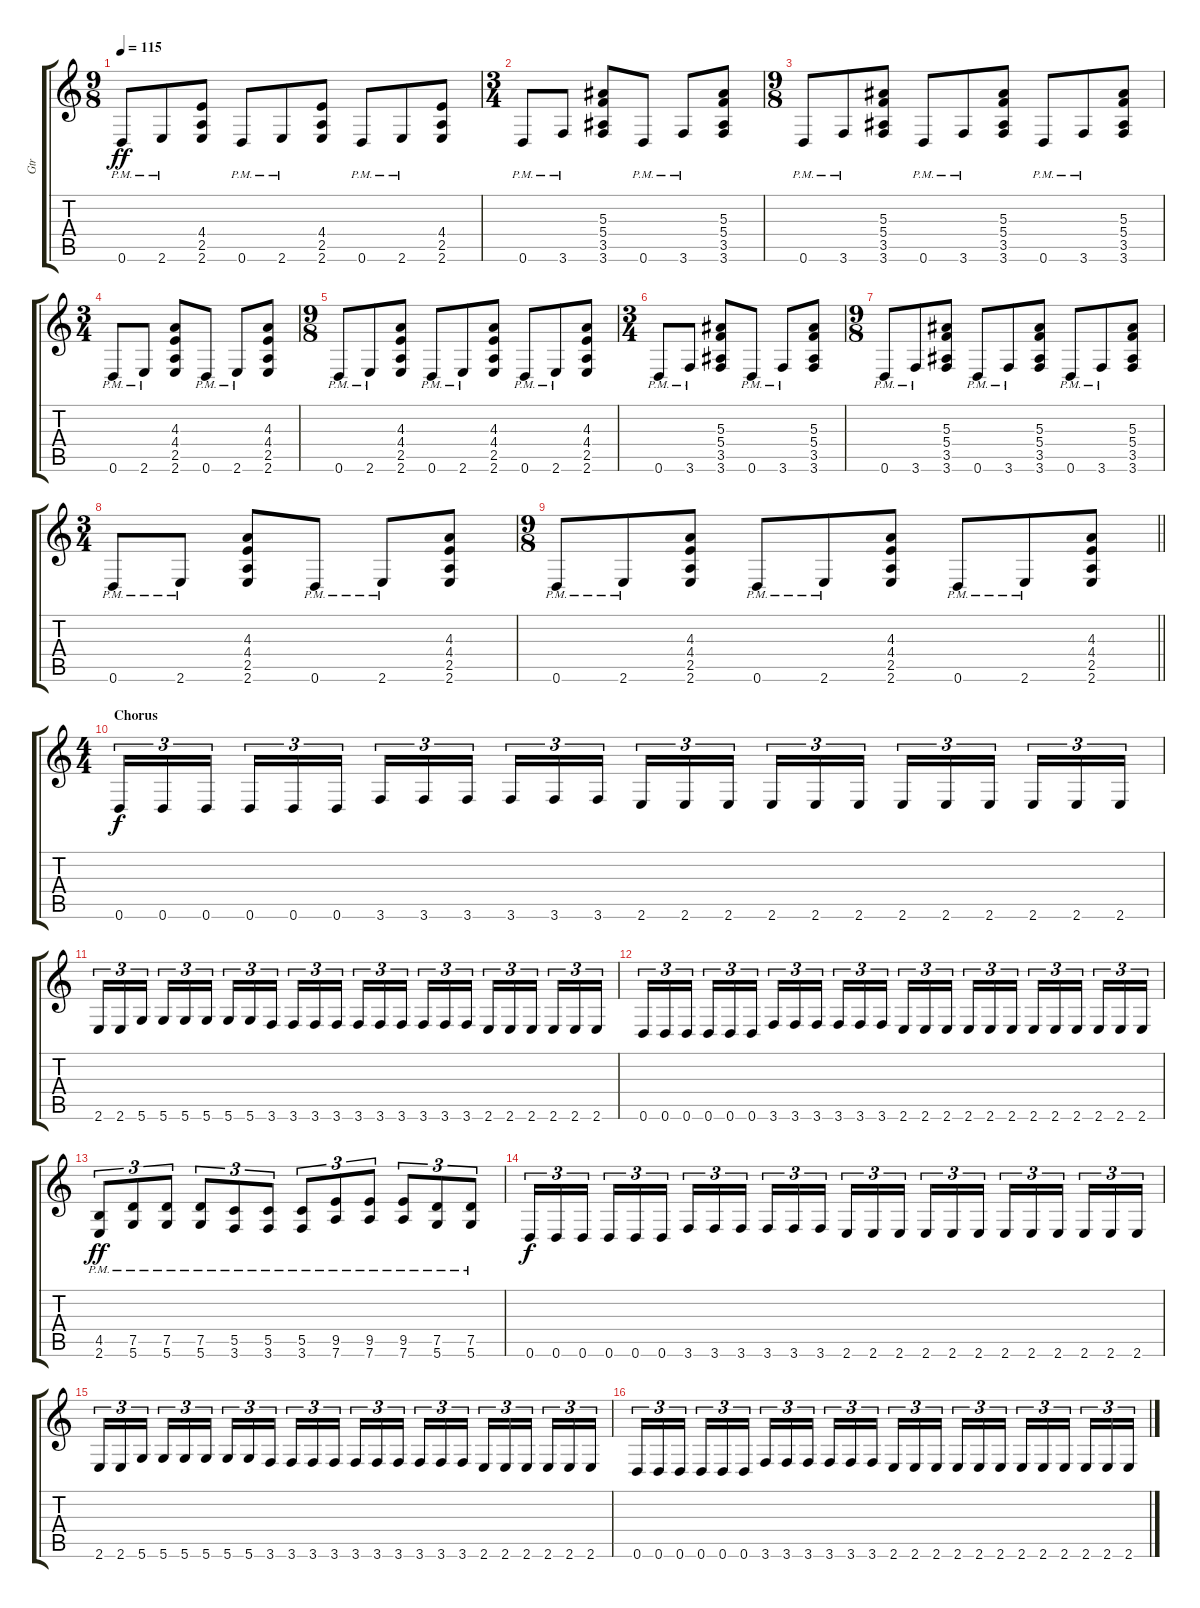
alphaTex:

\track ("Gtr" "Gtr") {instrument overdrivenguitar}
\staff {score tabs}
\tuning (D4 A3 F3 C3 G2 D2) {hide}
\ts (9 8)
\tempo 115
\clef g2
\ks c
0.6{pm}.8{dy ff} 2.6{pm}.8 (4.4 2.5 2.6).8 0.6{pm}.8 2.6{pm}.8 (4.4 2.5 2.6).8 0.6{pm}.8 2.6{pm}.8 (4.4 2.5 2.6).8 |
\ts (3 4)
0.6{pm}.8 3.6{pm}.8 (5.3 5.4 3.5 3.6).8 0.6{pm}.8 3.6{pm}.8 (5.3 5.4 3.5 3.6).8 |
\ts (9 8)
0.6{pm}.8 3.6{pm}.8 (5.3 5.4 3.5 3.6).8 0.6{pm}.8 3.6{pm}.8 (5.3 5.4 3.5 3.6).8 0.6{pm}.8 3.6{pm}.8 (5.3 5.4 3.5 3.6).8 |
\ts (3 4)
0.6{pm}.8 2.6{pm}.8 (4.3 4.4 2.5 2.6).8 0.6{pm}.8 2.6{pm}.8 (4.3 4.4 2.5 2.6).8 |
\ts (9 8)
0.6{pm}.8 2.6{pm}.8 (4.3 4.4 2.5 2.6).8 0.6{pm}.8 2.6{pm}.8 (4.3 4.4 2.5 2.6).8 0.6{pm}.8 2.6{pm}.8 (4.3 4.4 2.5 2.6).8 |
\ts (3 4)
0.6{pm}.8 3.6{pm}.8 (5.3 5.4 3.5 3.6).8 0.6{pm}.8 3.6{pm}.8 (5.3 5.4 3.5 3.6).8 |
\ts (9 8)
0.6{pm}.8 3.6{pm}.8 (5.3 5.4 3.5 3.6).8 0.6{pm}.8 3.6{pm}.8 (5.3 5.4 3.5 3.6).8 0.6{pm}.8 3.6{pm}.8 (5.3 5.4 3.5 3.6).8 |
\ts (3 4)
0.6{pm}.8 2.6{pm}.8 (4.3 4.4 2.5 2.6).8 0.6{pm}.8 2.6{pm}.8 (4.3 4.4 2.5 2.6).8 |
\ts (9 8)
\barLineRight lightlight
0.6{pm}.8 2.6{pm}.8 (4.3 4.4 2.5 2.6).8 0.6{pm}.8 2.6{pm}.8 (4.3 4.4 2.5 2.6).8 0.6{pm}.8 2.6{pm}.8 (4.3 4.4 2.5 2.6).8 |
\ts (4 4)
\section ("" "Chorus")
0.6.16{tu (3 2) dy f} 0.6.16{tu (3 2)} 0.6.16{tu (3 2) beam splitsecondary} 0.6.16{tu (3 2)} 0.6.16{tu (3 2)} 0.6.16{tu (3 2)} 3.6.16{tu (3 2)} 3.6.16{tu (3 2)} 3.6.16{tu (3 2) beam splitsecondary} 3.6.16{tu (3 2)} 3.6.16{tu (3 2)} 3.6.16{tu (3 2)} 2.6.16{tu (3 2)} 2.6.16{tu (3 2)} 2.6.16{tu (3 2) beam splitsecondary} 2.6.16{tu (3 2)} 2.6.16{tu (3 2)} 2.6.16{tu (3 2)} 2.6.16{tu (3 2)} 2.6.16{tu (3 2)} 2.6.16{tu (3 2) beam splitsecondary} 2.6.16{tu (3 2)} 2.6.16{tu (3 2)} 2.6.16{tu (3 2)} |
2.6.16{tu (3 2)} 2.6.16{tu (3 2)} 5.6.16{tu (3 2) beam splitsecondary} 5.6.16{tu (3 2)} 5.6.16{tu (3 2)} 5.6.16{tu (3 2)} 5.6.16{tu (3 2)} 5.6.16{tu (3 2)} 3.6.16{tu (3 2) beam splitsecondary} 3.6.16{tu (3 2)} 3.6.16{tu (3 2)} 3.6.16{tu (3 2)} 3.6.16{tu (3 2)} 3.6.16{tu (3 2)} 3.6.16{tu (3 2) beam splitsecondary} 3.6.16{tu (3 2)} 3.6.16{tu (3 2)} 3.6.16{tu (3 2)} 2.6.16{tu (3 2)} 2.6.16{tu (3 2)} 2.6.16{tu (3 2) beam splitsecondary} 2.6.16{tu (3 2)} 2.6.16{tu (3 2)} 2.6.16{tu (3 2)} |
0.6.16{tu (3 2)} 0.6.16{tu (3 2)} 0.6.16{tu (3 2) beam splitsecondary} 0.6.16{tu (3 2)} 0.6.16{tu (3 2)} 0.6.16{tu (3 2)} 3.6.16{tu (3 2)} 3.6.16{tu (3 2)} 3.6.16{tu (3 2) beam splitsecondary} 3.6.16{tu (3 2)} 3.6.16{tu (3 2)} 3.6.16{tu (3 2)} 2.6.16{tu (3 2)} 2.6.16{tu (3 2)} 2.6.16{tu (3 2) beam splitsecondary} 2.6.16{tu (3 2)} 2.6.16{tu (3 2)} 2.6.16{tu (3 2)} 2.6.16{tu (3 2)} 2.6.16{tu (3 2)} 2.6.16{tu (3 2) beam splitsecondary} 2.6.16{tu (3 2)} 2.6.16{tu (3 2)} 2.6.16{tu (3 2)} |
(4.5{pm} 2.6{pm}).8{tu (3 2) dy ff} (7.5{pm} 5.6{pm}).8{tu (3 2)} (7.5{pm} 5.6{pm}).8{tu (3 2)} (7.5{pm} 5.6{pm}).8{tu (3 2)} (5.5{pm} 3.6{pm}).8{tu (3 2)} (5.5{pm} 3.6{pm}).8{tu (3 2)} (5.5{pm} 3.6{pm}).8{tu (3 2)} (9.5{pm} 7.6{pm}).8{tu (3 2)} (9.5{pm} 7.6{pm}).8{tu (3 2)} (9.5{pm} 7.6{pm}).8{tu (3 2)} (7.5{pm} 5.6{pm}).8{tu (3 2)} (7.5{pm} 5.6{pm}).8{tu (3 2)} |
0.6.16{tu (3 2) dy f} 0.6.16{tu (3 2)} 0.6.16{tu (3 2) beam splitsecondary} 0.6.16{tu (3 2)} 0.6.16{tu (3 2)} 0.6.16{tu (3 2)} 3.6.16{tu (3 2)} 3.6.16{tu (3 2)} 3.6.16{tu (3 2) beam splitsecondary} 3.6.16{tu (3 2)} 3.6.16{tu (3 2)} 3.6.16{tu (3 2)} 2.6.16{tu (3 2)} 2.6.16{tu (3 2)} 2.6.16{tu (3 2) beam splitsecondary} 2.6.16{tu (3 2)} 2.6.16{tu (3 2)} 2.6.16{tu (3 2)} 2.6.16{tu (3 2)} 2.6.16{tu (3 2)} 2.6.16{tu (3 2) beam splitsecondary} 2.6.16{tu (3 2)} 2.6.16{tu (3 2)} 2.6.16{tu (3 2)} |
2.6.16{tu (3 2)} 2.6.16{tu (3 2)} 5.6.16{tu (3 2) beam splitsecondary} 5.6.16{tu (3 2)} 5.6.16{tu (3 2)} 5.6.16{tu (3 2)} 5.6.16{tu (3 2)} 5.6.16{tu (3 2)} 3.6.16{tu (3 2) beam splitsecondary} 3.6.16{tu (3 2)} 3.6.16{tu (3 2)} 3.6.16{tu (3 2)} 3.6.16{tu (3 2)} 3.6.16{tu (3 2)} 3.6.16{tu (3 2) beam splitsecondary} 3.6.16{tu (3 2)} 3.6.16{tu (3 2)} 3.6.16{tu (3 2)} 2.6.16{tu (3 2)} 2.6.16{tu (3 2)} 2.6.16{tu (3 2) beam splitsecondary} 2.6.16{tu (3 2)} 2.6.16{tu (3 2)} 2.6.16{tu (3 2)} |
0.6.16{tu (3 2)} 0.6.16{tu (3 2)} 0.6.16{tu (3 2) beam splitsecondary} 0.6.16{tu (3 2)} 0.6.16{tu (3 2)} 0.6.16{tu (3 2)} 3.6.16{tu (3 2)} 3.6.16{tu (3 2)} 3.6.16{tu (3 2) beam splitsecondary} 3.6.16{tu (3 2)} 3.6.16{tu (3 2)} 3.6.16{tu (3 2)} 2.6.16{tu (3 2)} 2.6.16{tu (3 2)} 2.6.16{tu (3 2) beam splitsecondary} 2.6.16{tu (3 2)} 2.6.16{tu (3 2)} 2.6.16{tu (3 2)} 2.6.16{tu (3 2)} 2.6.16{tu (3 2)} 2.6.16{tu (3 2) beam splitsecondary} 2.6.16{tu (3 2)} 2.6.16{tu (3 2)} 2.6.16{tu (3 2)}
